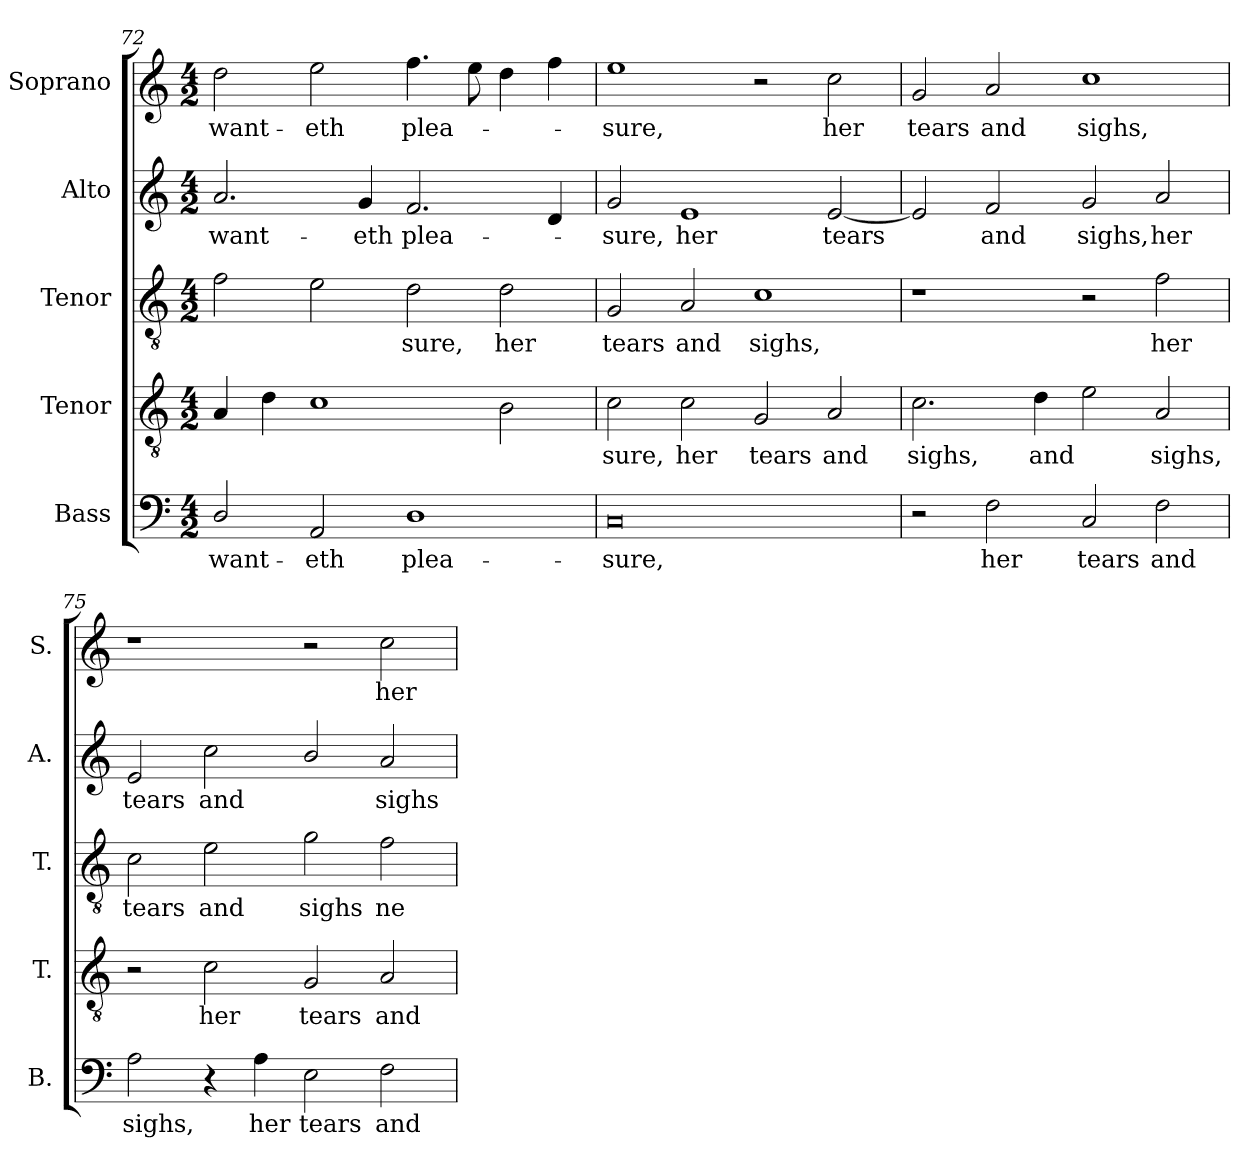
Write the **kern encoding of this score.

**kern	**text	**kern	**text	**kern	**text	**kern	**text	**kern	**text
*part5	*part5	*part4	*part4	*part3	*part3	*part2	*part2	*part1	*part1
*staff5	*staff5	*staff4	*staff4	*staff3	*staff3	*staff2	*staff2	*staff1	*staff1
*I"Bass	*	*I"Tenor	*	*I"Tenor	*	*I"Alto	*	*I"Soprano	*
*I'B.	*	*I'T.	*	*I'T.	*	*I'A.	*	*I'S.	*
*clefF4	*	*clefGv2	*	*clefGv2	*	*clefG2	*	*clefG2	*
*	*	*ITrd7c12	*	*ITrd7c12	*	*	*	*	*
*k[]	*	*k[]	*	*k[]	*	*k[]	*	*k[]	*
*C:	*	*C:	*	*C:	*	*C:	*	*C:	*
*M4/2	*	*M4/2	*	*M4/2	*	*M4/2	*	*M4/2	*
=72	=72	=72	=72	=72	=72	=72	=72	=72	=72
!	!LO:LY:b:color=#000000	!	!	!	!	!	!	!	!
!	!	!	!	!	!	!	!LO:LY:b:color=#000000	!	!
!	!	!	!	!	!	!	!	!	!LO:LY:b:color=#000000
2Di/	want-	4AAi/	.	2Fi\	.	2.ai/	want-	2ddi\	want-
.	.	4Di\	.	.	.	.	.	.	.
!	!LO:LY:b:color=#000000	!	!	!	!	!	!	!	!
!	!	!	!	!	!	!	!	!	!LO:LY:b:color=#000000
2AAi/	-eth	1Ci	.	2Ei\	.	.	.	2eei\	-eth
!	!	!	!	!	!	!	!LO:LY:b:color=#000000	!	!
.	.	.	.	.	.	4gi/	-eth	.	.
!	!LO:LY:b:color=#000000	!	!	!	!	!	!	!	!
!	!	!	!	!	!LO:LY:b:color=#000000	!	!	!	!
!	!	!	!	!	!	!	!LO:LY:b:color=#000000	!	!
!	!	!	!	!	!	!	!	!	!LO:LY:b:color=#000000
1Di	plea-	.	.	2Di\	-sure,	2.fi/	plea-	4.ffi\	plea-
.	.	.	.	.	.	.	.	8eei\	.
!	!	!	!	!	!LO:LY:b:color=#000000	!	!	!	!
.	.	2BBi\	.	2Di\	her	.	.	4ddi\	.
.	.	.	.	.	.	4di/	.	4ffi\	.
=73	=73	=73	=73	=73	=73	=73	=73	=73	=73
!	!LO:LY:b:color=#000000	!	!	!	!	!	!	!	!
!	!	!	!LO:LY:b:color=#000000	!	!	!	!	!	!
!	!	!	!	!	!LO:LY:b:color=#000000	!	!	!	!
!	!	!	!	!	!	!	!LO:LY:b:color=#000000	!	!
!	!	!	!	!	!	!	!	!	!LO:LY:b:color=#000000
0Ci	-sure,	2Ci\	-sure,	2GGi/	tears	2gi/	-sure,	1eei	-sure,
!	!	!	!LO:LY:b:color=#000000	!	!	!	!	!	!
!	!	!	!	!	!LO:LY:b:color=#000000	!	!	!	!
!	!	!	!	!	!	!	!LO:LY:b:color=#000000	!	!
.	.	2Ci\	her	2AAi/	and	1ei	her	.	.
!	!	!	!LO:LY:b:color=#000000	!	!	!	!	!	!
!	!	!	!	!	!LO:LY:b:color=#000000	!	!	!	!
.	.	2GGi/	tears	1Ci	sighs,	.	.	2r	.
!	!	!	!LO:LY:b:color=#000000	!	!	!	!	!	!
!	!	!	!	!	!	!	!LO:LY:b:color=#000000	!	!
!	!	!	!	!	!	!	!	!	!LO:LY:b:color=#000000
.	.	2AAi/	and	.	.	[2ei/	tears	2cci\	her
!!LO:LB:g=z
=74	=74	=74	=74	=74	=74	=74	=74	=74	=74
!	!	!	!LO:LY:b:color=#000000	!	!	!	!	!	!
!	!	!	!	!	!	!	!	!	!LO:LY:b:color=#000000
2r	.	2.Ci\	sighs,	1r	.	2ei/]	.	2gi/	tears
!	!LO:LY:b:color=#000000	!	!	!	!	!	!	!	!
!	!	!	!	!	!	!	!LO:LY:b:color=#000000	!	!
!	!	!	!	!	!	!	!	!	!LO:LY:b:color=#000000
2Fi\	her	.	.	.	.	2fi/	and	2ai/	and
!	!	!	!LO:LY:b:color=#000000	!	!	!	!	!	!
.	.	4Di\	and	.	.	.	.	.	.
!	!LO:LY:b:color=#000000	!	!	!	!	!	!	!	!
!	!	!	!	!	!	!	!LO:LY:b:color=#000000	!	!
!	!	!	!	!	!	!	!	!	!LO:LY:b:color=#000000
2Ci/	tears	2Ei\	.	2r	.	2gi/	sighs,	1cci	sighs,
!	!LO:LY:b:color=#000000	!	!	!	!	!	!	!	!
!	!	!	!LO:LY:b:color=#000000	!	!	!	!	!	!
!	!	!	!	!	!LO:LY:b:color=#000000	!	!	!	!
!	!	!	!	!	!	!	!LO:LY:b:color=#000000	!	!
2Fi\	and	2AAi/	sighs,	2Fi\	her	2ai/	her	.	.
=75	=75	=75	=75	=75	=75	=75	=75	=75	=75
!	!LO:LY:b:color=#000000	!	!	!	!	!	!	!	!
!	!	!	!	!	!LO:LY:b:color=#000000	!	!	!	!
!	!	!	!	!	!	!	!LO:LY:b:color=#000000	!	!
2Ai\	sighs,	2r	.	2Ci\	tears	2ei/	tears	1r	.
!	!	!	!LO:LY:b:color=#000000	!	!	!	!	!	!
!	!	!	!	!	!LO:LY:b:color=#000000	!	!	!	!
!	!	!	!	!	!	!	!LO:LY:b:color=#000000	!	!
4r	.	2Ci\	her	2Ei\	and	2cci\	and	.	.
!	!LO:LY:b:color=#000000	!	!	!	!	!	!	!	!
4Ai\	her	.	.	.	.	.	.	.	.
!	!LO:LY:b:color=#000000	!	!	!	!	!	!	!	!
!	!	!	!LO:LY:b:color=#000000	!	!	!	!	!	!
!	!	!	!	!	!LO:LY:b:color=#000000	!	!	!	!
2Ei\	tears	2GGi/	tears	2Gi\	sighs	2bi/	.	2r	.
!	!LO:LY:b:color=#000000	!	!	!	!	!	!	!	!
!	!	!	!LO:LY:b:color=#000000	!	!	!	!	!	!
!	!	!	!	!	!LO:LY:b:color=#000000	!	!	!	!
!	!	!	!	!	!	!	!LO:LY:b:color=#000000	!	!
!	!	!	!	!	!	!	!	!	!LO:LY:b:color=#000000
2Fi\	and	2AAi/	and	2Fi\	ne	2ai/	sighs	2cci\	her
=	=	=	=	=	=	=	=	=	=
*-	*-	*-	*-	*-	*-	*-	*-	*-	*-
